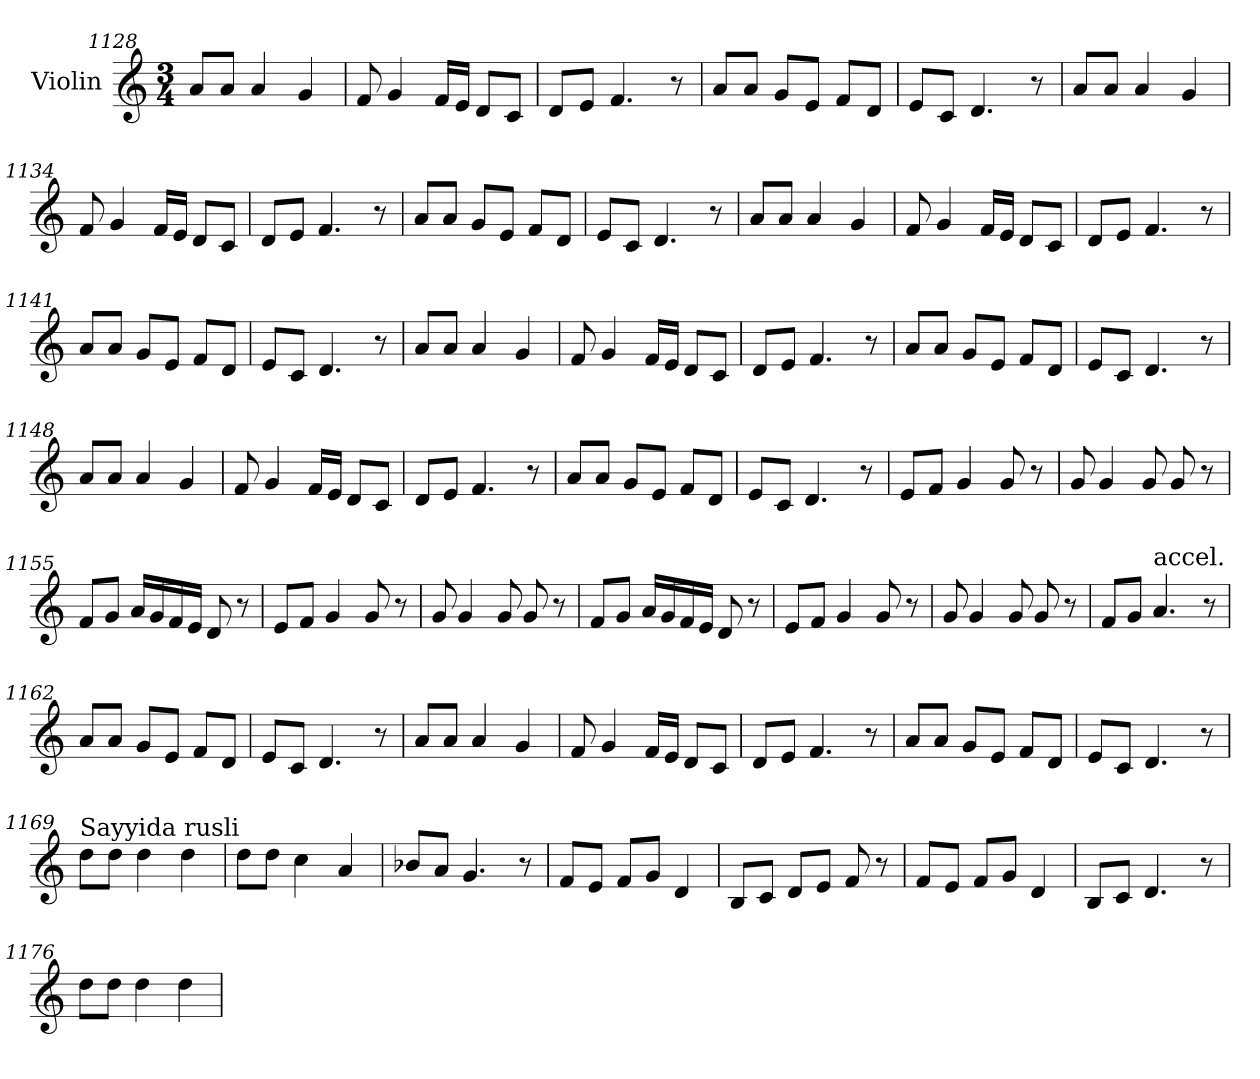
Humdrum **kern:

**kern
*part1
*staff1
*I"Violin
*clefG2
*k[]
*C:
*M3/4
=1128
8a/L
8a/J
4a/
4g/
=1129
8f/
4g/
16f/LL
16e/JJ
8d/L
8c/J
=1130
8d/L
8e/J
4.f/
8r
=1131
8a/L
8a/J
8g/L
8e/J
8f/L
8d/J
!!LO:LB:g=z
=1132
8e/L
8c/J
4.d/
8r
=1133
8a/L
8a/J
4a/
4g/
=1134
8f/
4g/
16f/LL
16e/JJ
8d/L
8c/J
=1135
8d/L
8e/J
4.f/
8r
=1136
8a/L
8a/J
8g/L
8e/J
8f/L
8d/J
=1137
8e/L
8c/J
4.d/
8r
!!LO:PB:g=z
=1138
8a/L
8a/J
4a/
4g/
!!LO:PB:g=z
=1139
8f/
4g/
16f/LL
16e/JJ
8d/L
8c/J
=1140
8d/L
8e/J
4.f/
8r
=1141
8a/L
8a/J
8g/L
8e/J
8f/L
8d/J
=1142
8e/L
8c/J
4.d/
8r
=1143
8a/L
8a/J
4a/
4g/
=1144
8f/
4g/
16f/LL
16e/JJ
8d/L
8c/J
!!LO:LB:g=z
=1145
8d/L
8e/J
4.f/
8r
=1146
8a/L
8a/J
8g/L
8e/J
8f/L
8d/J
=1147
8e/L
8c/J
4.d/
8r
=1148
8a/L
8a/J
4a/
4g/
=1149
8f/
4g/
16f/LL
16e/JJ
8d/L
8c/J
=1150
8d/L
8e/J
4.f/
8r
!!LO:LB:g=z
=1151
8a/L
8a/J
8g/L
8e/J
8f/L
8d/J
=1152
8e/L
8c/J
4.d/
8r
=1153
8e/L
8f/J
4g/
8g/
8r
=1154
8g/
4g/
8g/
8g/
8r
!!LO:PB:g=z
=1155
8f/L
8g/J
16a/LL
16g/
16f/
16e/JJ
8d/
8r
=1156
8e/L
8f/J
4g/
8g/
8r
=1157
8g/
4g/
8g/
8g/
8r
=1158
8f/L
8g/J
16a/LL
16g/
16f/
16e/JJ
8d/
8r
=1159
8e/L
8f/J
4g/
8g/
8r
!!LO:PB:g=z
=1160
8g/
4g/
8g/
8g/
8r
!!LO:PB:g=z
=1161
8f/L
8g/J
!LO:TX:a:t=accel.
4.a/
8r
=1162
8a/L
8a/J
8g/L
8e/J
8f/L
8d/J
=1163
8e/L
8c/J
4.d/
8r
=1164
8a/L
8a/J
4a/
4g/
=1165
8f/
4g/
16f/LL
16e/JJ
8d/L
8c/J
!!LO:PB:g=z
=1166
8d/L
8e/J
4.f/
8r
!!LO:PB:g=z
=1167
*MM125
8a/L
8a/J
8g/L
8e/J
8f/L
8d/J
=1168
8e/L
8c/J
4.d/
8r
=1169
!LO:TX:a:t=Sayyida rusli
8dd\L
8dd\J
4dd\
4dd\
!!LO:LB:g=z
=1170
8dd\L
8dd\J
4cc\
4a/
=1171
8b-X/L
8a/J
4.g/
8r
=1172
8f/L
8e/J
8f/L
8g/J
4d/
!!LO:LB:g=z
=1173
8B/L
8c/J
8d/L
8e/J
8f/
8r
=1174
8f/L
8e/J
8f/L
8g/J
4d/
=1175
8B/L
8c/J
4.d/
8r
!!LO:LB:g=z
=1176
8dd\L
8dd\J
4dd\
4dd\
=
*-
